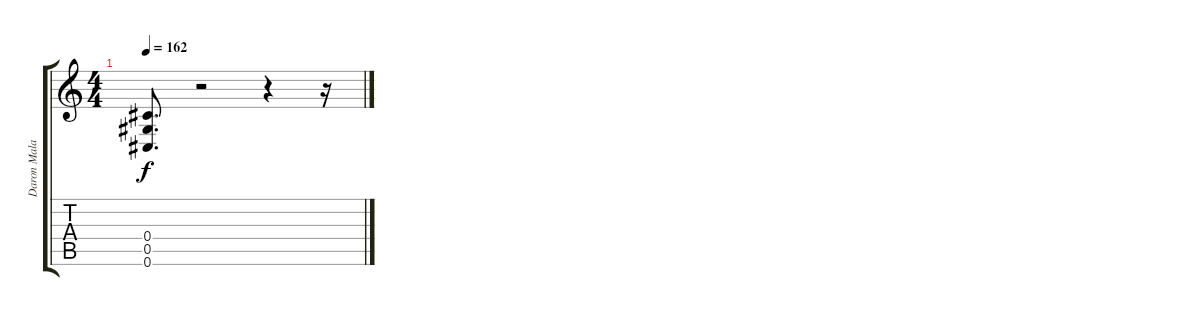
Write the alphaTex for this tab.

\track ("Daron Malakian" "Daron Mala") {instrument distortionguitar}
\staff {score tabs}
\tuning (Eb4 Bb3 Gb3 Db3 Ab2 Db2) {hide}
\ts (4 4)
\tempo 162
\clef g2
\ks c
(0.4 0.5 0.6).8{d dy f} r.2 r.4 r.16
